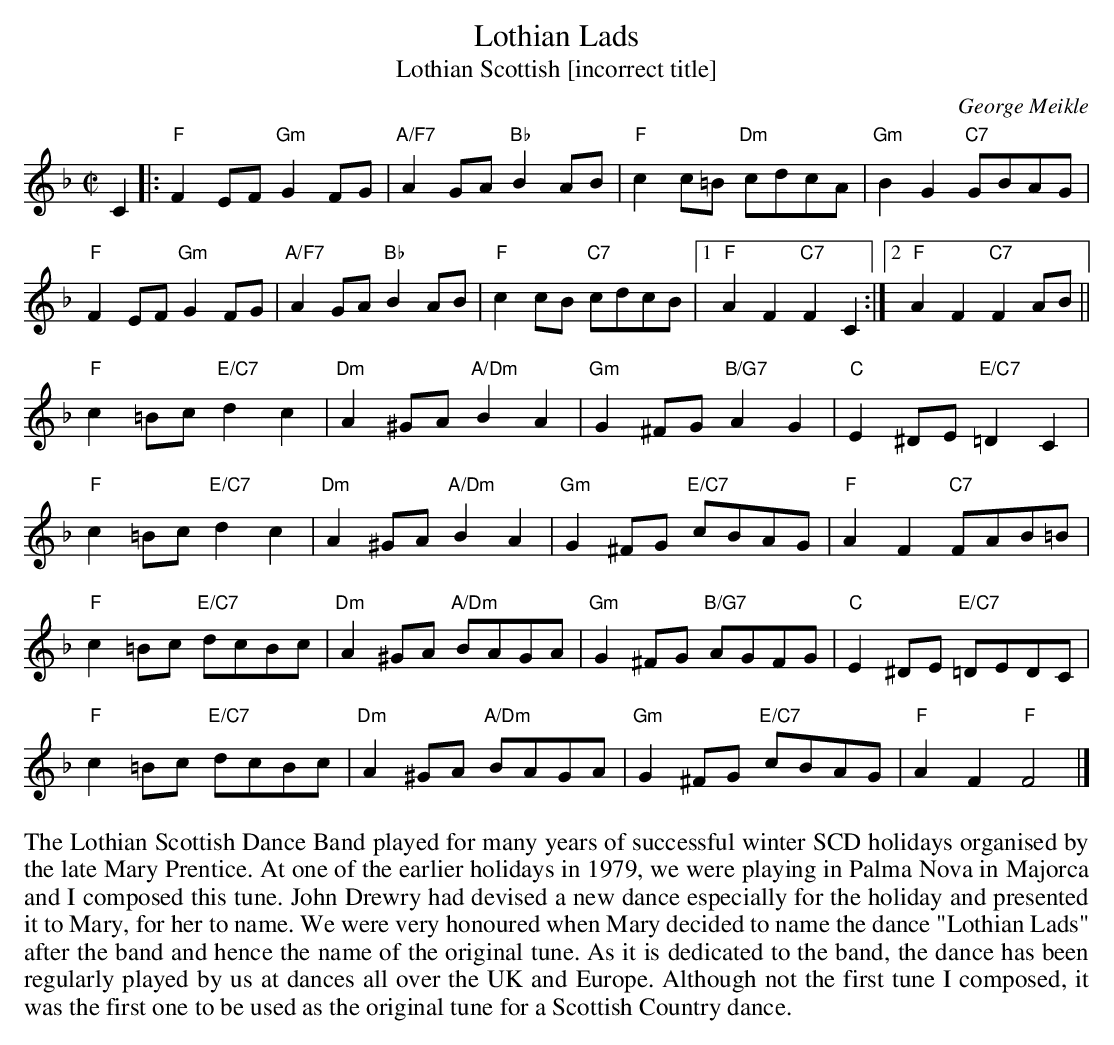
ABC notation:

X:1
T: Lothian Lads
T: Lothian Scottish [incorrect title]
C:\251 George Meikle
M: C|
L: 1/8
K: F
C2 |: "F"F2EF "Gm"G2FG | "A/F7"A2GA "Bb"B2AB | "F"c2c=B "Dm"cdcA | "Gm"B2G2 "C7"GBAG |
"F"F2EF "Gm"G2FG | "A/F7"A2GA "Bb"B2AB | "F"c2cB "C7"cdcB |1"F"A2F2 "C7"F2C2 :|2 "F"A2F2 "C7"F2AB ||
"F"c2=Bc "E/C7"d2c2 | "Dm"A2^GA "A/Dm"B2A2 | "Gm"G2^FG "B/G7"A2G2 | "C"E2^DE "E/C7"=D2C2 |
"F"c2=Bc "E/C7"d2c2 | "Dm"A2^GA "A/Dm"B2A2 | "Gm"G2^FG "E/C7"cBAG | "F"A2F2 "C7"FAB=B |
"F"c2=Bc "E/C7"dcBc | "Dm"A2^GA "A/Dm"BAGA | "Gm"G2^FG "B/G7"AGFG | "C"E2^DE "E/C7"=DEDC |
"F"c2=Bc "E/C7"dcBc | "Dm"A2^GA "A/Dm"BAGA | "Gm"G2^FG "E/C7"cBAG | "F"A2F2 "F"F4 |]
%%begintext align
The Lothian Scottish Dance Band played for many years of successful winter SCD holidays  organised
by  the late Mary Prentice.  At one of the earlier holidays in 1979, we were playing in Palma Nova
in Majorca and I composed this tune.  John Drewry had devised  a  new  dance  especially  for  the
holiday and presented it to Mary, for her to name. We were very honoured when Mary decided to name
the dance "Lothian Lads" after the band and hence the  name  of  the  original  tune.   As  it  is
dedicated  to  the  band,  the dance has been regularly played by us at dances all over the UK and
Europe.  Although not the first tune I composed, it was the first one to be used as  the  original
tune for a Scottish Country dance.
